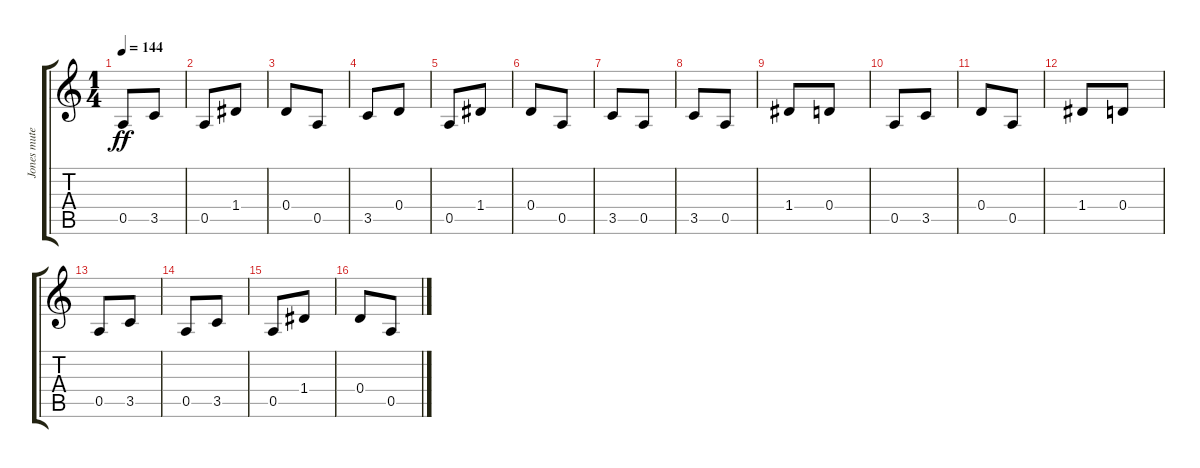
\track ("Jones muted" "Jones mute") {instrument electricguitarmuted}
\staff {score tabs}
\tuning (E4 B3 G3 D3 A2 D2) {hide}
\ts (1 4)
\tempo 144
\clef g2
\ks c
0.5.8{dy ff} 3.5.8 |
0.5.8 1.4.8 |
0.4.8 0.5.8 |
3.5.8 0.4.8 |
0.5.8 1.4.8 |
0.4.8 0.5.8 |
3.5.8 0.5.8 |
3.5.8 0.5.8 |
1.4.8 0.4.8 |
0.5.8 3.5.8 |
0.4.8 0.5.8 |
1.4.8 0.4.8 |
0.5.8 3.5.8 |
0.5.8 3.5.8 |
0.5.8 1.4.8 |
0.4.8 0.5.8
